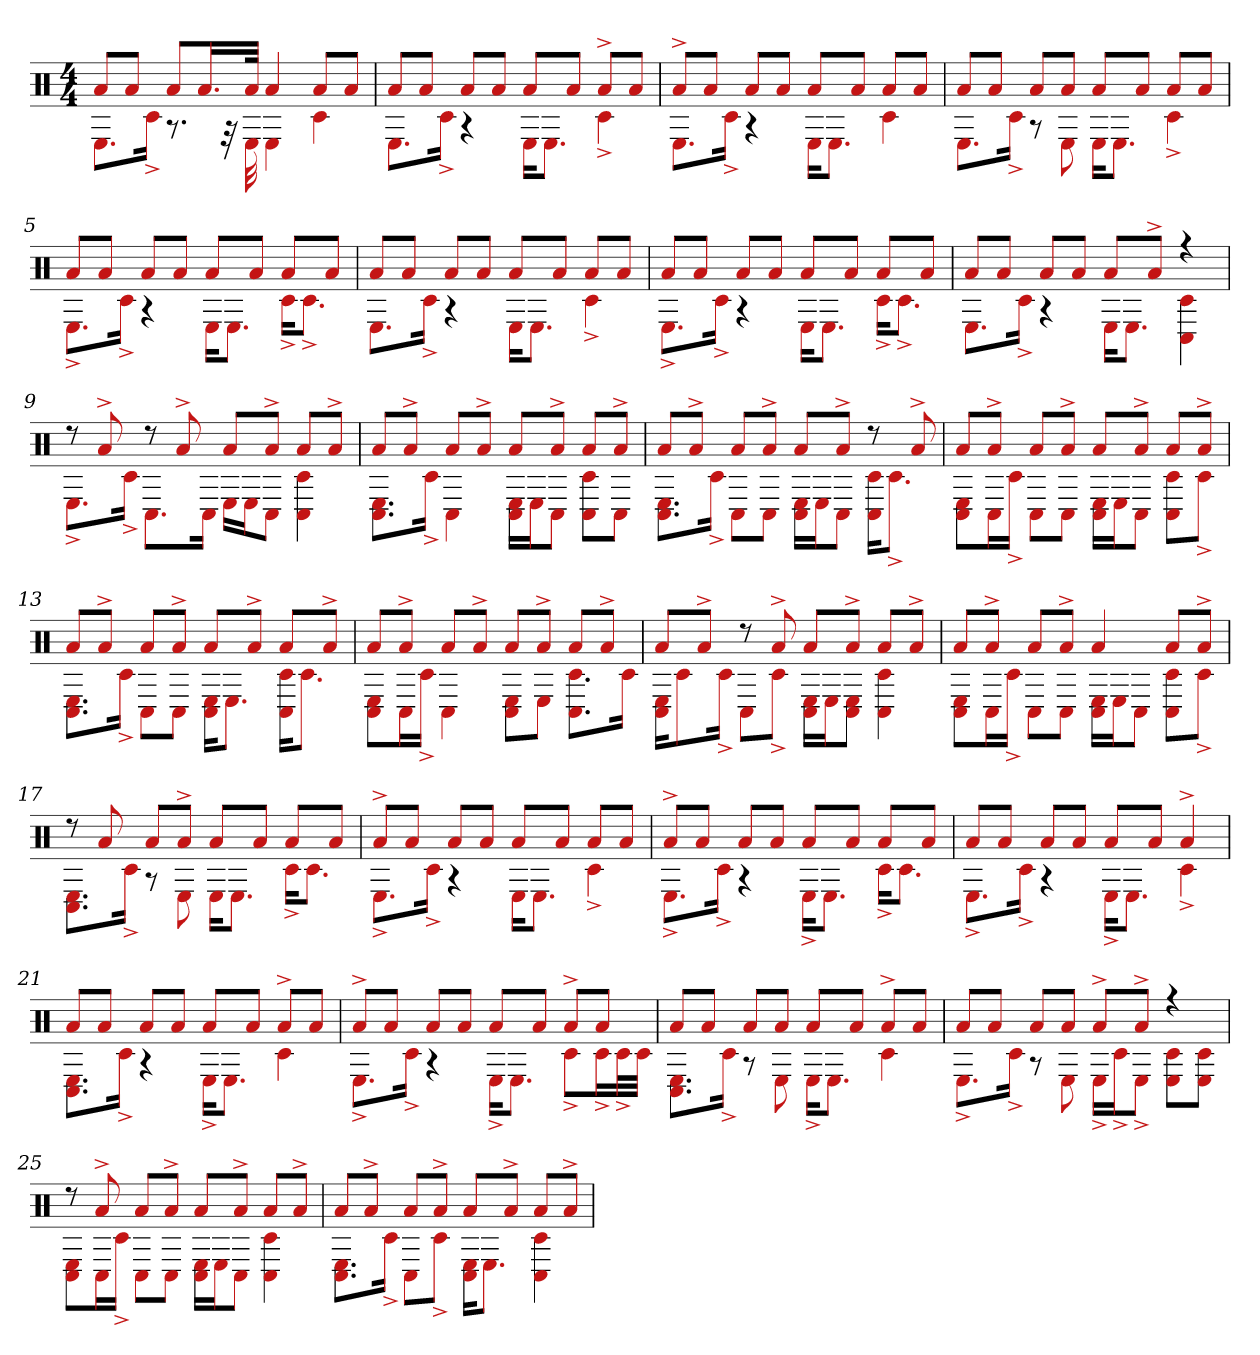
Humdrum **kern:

**kern
*part1
*staff1
*clefX
*k[]
*M4/4
=1
*^
8aL	8.EL
8aJ	.
.	16c#^Jk
8aL	8.r
16.aL	.
.	32r
32aJJk	32E
4a	4E
8aL	4c#
8aJ	.
=2	=2
8aL	8.EL
8aJ	.
.	16c#^Jk
8aL	4r
8aJ	.
8aL	16EKL
.	8.EJ
8aJ	.
8a^L	4c#^
8aJ	.
=3	=3
8a^L	8.EL
8aJ	.
.	16c#^Jk
8aL	4r
8aJ	.
8aL	16EKL
.	8.EJ
8aJ	.
8aL	4c#
8aJ	.
=4	=4
8aL	8.EL
8aJ	.
.	16c#^Jk
8aL	8r
8aJ	8E
8aL	16EKL
.	8.EJ
8aJ	.
8aL	4c#^
8aJ	.
=5	=5
8aL	8.E^L
8aJ	.
.	16c#^Jk
8aL	4r
8aJ	.
8aL	16EKL
.	8.EJ
8aJ	.
8aL	16c#^KL
.	8.c#^J
8aJ	.
=6	=6
8aL	8.EL
8aJ	.
.	16c#^Jk
8aL	4r
8aJ	.
8aL	16EKL
.	8.EJ
8aJ	.
8aL	4c#^
8aJ	.
=7	=7
8aL	8.E^L
8aJ	.
.	16c#^Jk
8aL	4r
8aJ	.
8aL	16EKL
.	8.EJ
8aJ	.
8aL	16c#^KL
.	8.c#^J
8aJ	.
=8	=8
8aL	8.EL
8aJ	.
.	16c#^Jk
8aL	4r
8aJ	.
8aL	16EKL
.	8.EJ
8a^J	.
4r	4c# 4C#
=9	=9
8r	8.E^L
8a^	.
.	16c#^Jk
8r	8.C#L
8a^	.
.	16C#Jk
8aL	16ELL
.	16EJ
8a^J	8C#J
8aL	4C# 4c#
8a^J	.
=10	=10
8aL	8.C# 8.EL
8a^J	.
.	16c#^Jk
8aL	4C#
8a^J	.
8aL	16C# 16ELL
.	16EJ
8a^J	8C#J
8aL	8C# 8c#L
8a^J	8C#J
=11	=11
8aL	8.C# 8.EL
8a^J	.
.	16c#^Jk
8aL	8C#L
8a^J	8C#J
8aL	16C# 16ELL
.	16EJ
8a^J	8C#J
8r	16C# 16c#KL
.	8.c#^J
8a^	.
=12	=12
8aL	8C# 8EL
8a^J	16C#L
.	16c#^JJ
8aL	8C#L
8a^J	8C#J
8aL	16C# 16ELL
.	16EJ
8a^J	8C#J
8aL	8c# 8C#L
8a^J	8c#^J
=13	=13
8aL	8.C# 8.EL
8a^J	.
.	16c#^Jk
8aL	8C#L
8a^J	8C#J
8aL	16C# 16EKL
.	8.EJ
8a^J	.
8aL	16C# 16c#KL
.	8.c#J
8a^J	.
=14	=14
8aL	8C# 8EL
8a^J	16C#L
.	16c#^JJ
8aL	4C#
8a^J	.
8aL	8C# 8EL
8a^J	8EJ
8aL	8.C# 8.c#L
8a^J	.
.	16c#Jk
=15	=15
8aL	16C# 16EKL
.	8c#
8a^J	.
.	16c#^Jk
8r	8C#L
8a^	8c#^J
8aL	16C# 16ELL
.	16EJ
8a^J	8C# 8EJ
8aL	4C# 4c#
8a^J	.
=16	=16
8aL	8C# 8EL
8a^J	16C#L
.	16c#^JJ
8aL	8C#L
8a^J	8C#J
4a	16C# 16ELL
.	16EJ
.	8C#J
8aL	8C# 8c#L
8a^J	8c#^J
=17	=17
8r	8.C# 8.EL
8a	.
.	16c#^Jk
8aL	8r
8a^J	8E
8aL	16EKL
.	8.EJ
8aJ	.
8aL	16c#^KL
.	8.c#J
8aJ	.
=18	=18
8a^L	8.E^L
8aJ	.
.	16c#^Jk
8aL	4r
8aJ	.
8aL	16EKL
.	8.EJ
8aJ	.
8aL	4c#^
8aJ	.
=19	=19
8a^L	8.E^L
8aJ	.
.	16c#^Jk
8aL	4r
8aJ	.
8aL	16E^KL
.	8.EJ
8aJ	.
8aL	16c#^KL
.	8.c#J
8aJ	.
=20	=20
8aL	8.E^L
8aJ	.
.	16c#^Jk
8aL	4r
8aJ	.
8aL	16E^KL
.	8.EJ
8aJ	.
4a^	4c#^
=21	=21
8aL	8.C# 8.EL
8aJ	.
.	16c#^Jk
8aL	4r
8aJ	.
8aL	16E^KL
.	8.EJ
8aJ	.
8a^L	4c#
8aJ	.
=22	=22
8a^L	8.E^L
8aJ	.
.	16c#^Jk
8aL	4r
8aJ	.
8aL	16E^KL
.	8.EJ
8aJ	.
8a^L	8c#^L
8aJ	16c#^L
.	32c#^L
.	32c#JJJ
=23	=23
8aL	8.C# 8.EL
8aJ	.
.	16c#^Jk
8aL	8r
8aJ	8E
8aL	16E^KL
.	8.EJ
8aJ	.
8a^L	4c#
8aJ	.
=24	=24
8aL	8.E^L
8aJ	.
.	16c#^Jk
8aL	8r
8aJ	8E
8a^L	16E^LL
.	16c#^J
8a^J	8E^J
4r	8E 8c#L
.	8E 8c#J
=25	=25
8r	8C# 8EL
8a^	16C#L
.	16c#^JJ
8aL	8C#L
8a^J	8C#J
8aL	16C# 16ELL
.	16EJ
8a^J	8C#J
8aL	4C# 4c#
8a^J	.
=26	=26
8aL	8.C# 8.EL
8a^J	.
.	16c#^Jk
8aL	8C#L
8a^J	8c#^J
8aL	16C# 16EKL
.	8.EJ
8a^J	.
8aL	4C# 4c#
8a^J	.
*v	*v
=
*-
